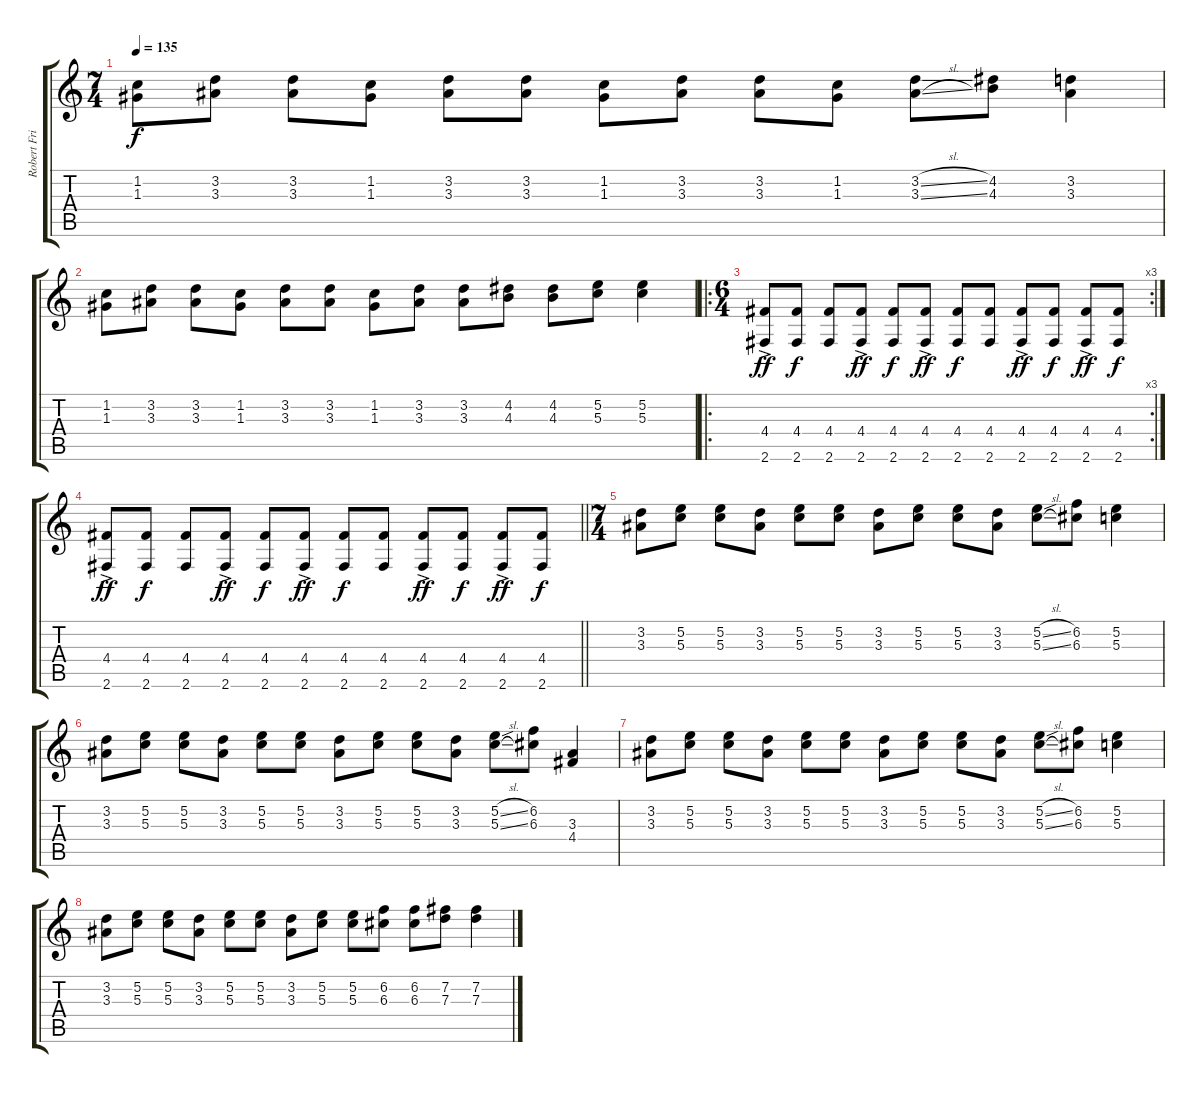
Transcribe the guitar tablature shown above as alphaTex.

\track ("Robert Fripp" "Robert Fri") {instrument distortionguitar}
\staff {score tabs}
\tuning (E4 B3 G3 D3 A2 E2) {hide}
\ts (7 4)
\tempo 135
\clef g2
\ks c
(1.2 1.3).8{dy f} (3.2 3.3).8 (3.2 3.3).8 (1.2 1.3).8 (3.2 3.3).8 (3.2 3.3).8 (1.2 1.3).8 (3.2 3.3).8 (3.2 3.3).8 (1.2 1.3).8 (3.2{sl} 3.3{sl}).8 (4.2 4.3).8 (3.2 3.3).4 |
(1.2 1.3).8 (3.2 3.3).8 (3.2 3.3).8 (1.2 1.3).8 (3.2 3.3).8 (3.2 3.3).8 (1.2 1.3).8 (3.2 3.3).8 (3.2 3.3).8 (4.2 4.3).8 (4.2 4.3).8 (5.2 5.3).8 (5.2 5.3).4 |
\ro
\rc 3
\ts (6 4)
(4.4{ac} 2.6{ac}).8{dy ff} (4.4 2.6).8{dy f} (4.4 2.6).8 (4.4{ac} 2.6{ac}).8{dy ff} (4.4 2.6).8{dy f} (4.4{ac} 2.6{ac}).8{dy ff} (4.4 2.6).8{dy f} (4.4 2.6).8 (4.4{ac} 2.6{ac}).8{dy ff} (4.4 2.6).8{dy f} (4.4{ac} 2.6{ac}).8{dy ff} (4.4 2.6).8{dy f} |
\barLineRight lightlight
(4.4{ac} 2.6{ac}).8{dy ff} (4.4 2.6).8{dy f} (4.4 2.6).8 (4.4{ac} 2.6{ac}).8{dy ff} (4.4 2.6).8{dy f} (4.4{ac} 2.6{ac}).8{dy ff} (4.4 2.6).8{dy f} (4.4 2.6).8 (4.4{ac} 2.6{ac}).8{dy ff} (4.4 2.6).8{dy f} (4.4{ac} 2.6{ac}).8{dy ff} (4.4 2.6).8{dy f} |
\ts (7 4)
(3.2 3.3).8 (5.2 5.3).8 (5.2 5.3).8 (3.2 3.3).8 (5.2 5.3).8 (5.2 5.3).8 (3.2 3.3).8 (5.2 5.3).8 (5.2 5.3).8 (3.2 3.3).8 (5.2{sl} 5.3{sl}).8 (6.2 6.3).8 (5.2 5.3).4 |
(3.2 3.3).8 (5.2 5.3).8 (5.2 5.3).8 (3.2 3.3).8 (5.2 5.3).8 (5.2 5.3).8 (3.2 3.3).8 (5.2 5.3).8 (5.2 5.3).8 (3.2 3.3).8 (5.2{sl} 5.3{sl}).8 (6.2 6.3).8 (3.3 4.4).4 |
(3.2 3.3).8 (5.2 5.3).8 (5.2 5.3).8 (3.2 3.3).8 (5.2 5.3).8 (5.2 5.3).8 (3.2 3.3).8 (5.2 5.3).8 (5.2 5.3).8 (3.2 3.3).8 (5.2{sl} 5.3{sl}).8 (6.2 6.3).8 (5.2 5.3).4 |
(3.2 3.3).8 (5.2 5.3).8 (5.2 5.3).8 (3.2 3.3).8 (5.2 5.3).8 (5.2 5.3).8 (3.2 3.3).8 (5.2 5.3).8 (5.2 5.3).8 (6.2 6.3).8 (6.2 6.3).8 (7.2 7.3).8 (7.2 7.3).4
